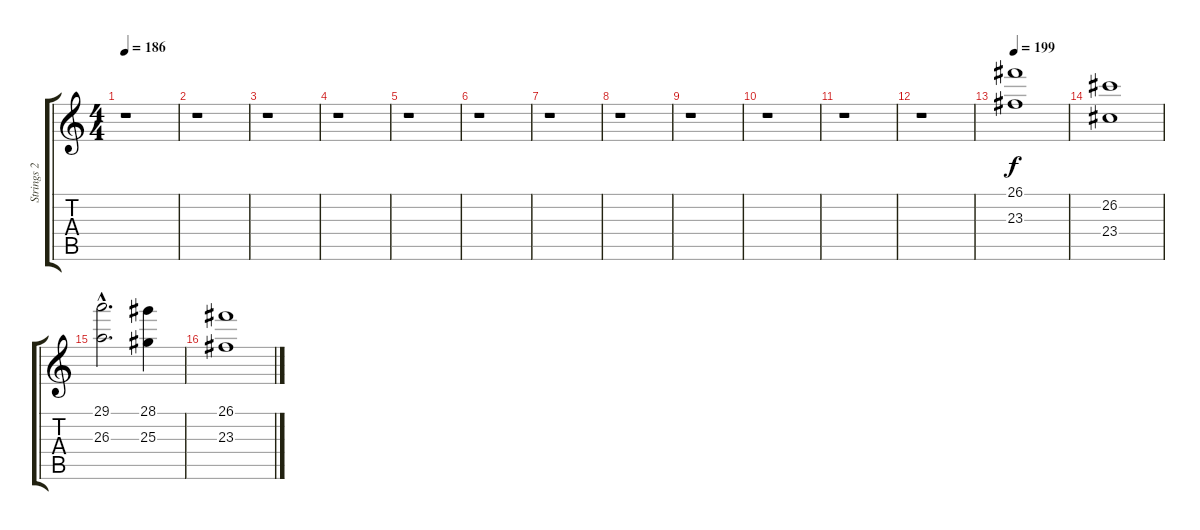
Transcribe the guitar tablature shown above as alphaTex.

\track ("Strings 2" "Strings 2") {instrument stringensemble1}
\staff {score tabs}
\tuning (E4 B3 G3 D3 A2 E2) {hide}
\ts (4 4)
\tempo 186
\clef g2
\ks c
r.1{dy f} |
r.1 |
r.1 |
\section ("" "")
r.1 |
r.1 |
r.1 |
r.1 |
r.1 |
r.1 |
r.1 |
r.1 |
r.1 |
\section ("" "")
\tempo 199
(26.1 23.3).1 |
(26.2 23.4).1 |
(29.1{hac} 26.3{hac}).2{d} (28.1 25.3).4 |
(26.1 23.3).1
